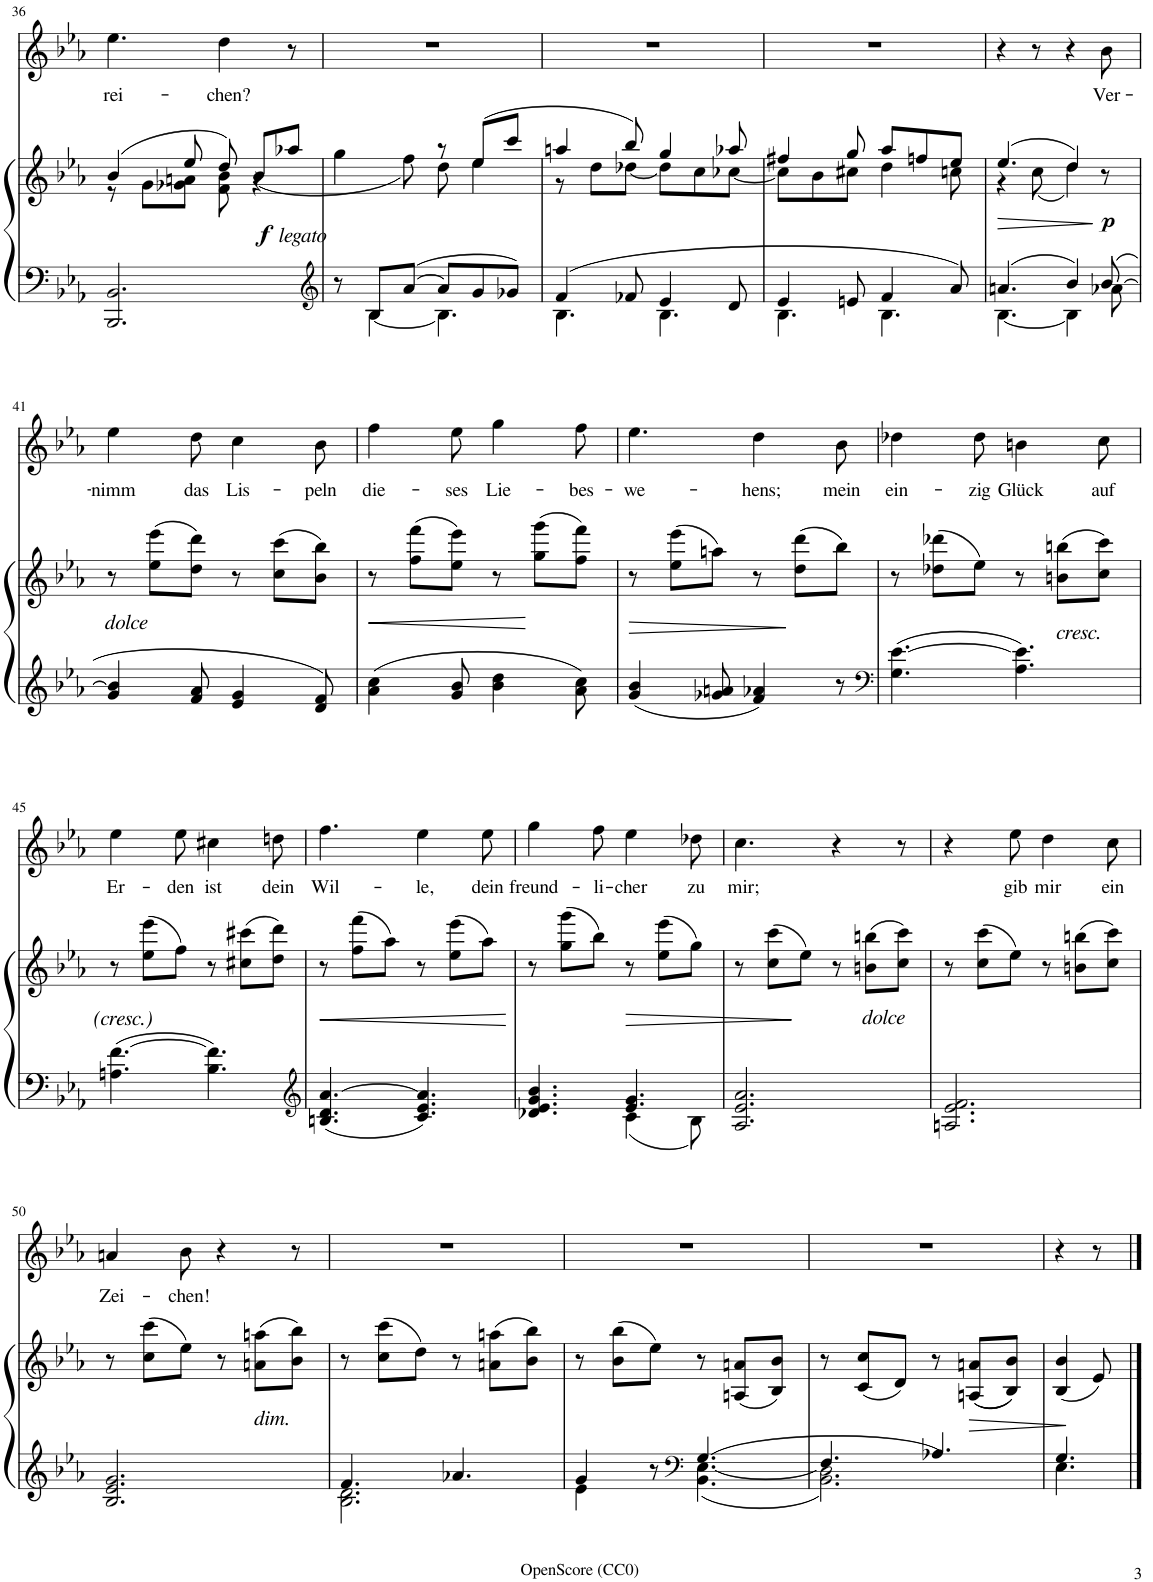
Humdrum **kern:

**kern	**kern	**dynam	**kern	**text
*part2	*part2	*part2	*part1	*part1
*staff3	*staff2	*staff2/3	*staff1	*staff1
*I"Piano	*	*	*I"Voice	*
*I'Pno	*	*	*	*
!!LO:PB:g=z
*clefF4	*clefG2	*	*clefG2	*
*k[b-e-a-]	*k[b-e-a-]	*	*k[b-e-a-]	*
*M6/8	*M6/8	*	*M6/8	*
=36	=36	=36	=36	=36
*	*^	*	*	*
!	!	!	!	!	!LO:LY:b
2.BBB-/ 2.BB-/	(4b-/	8r	.	4.ee-\	rei-
.	.	8g\L	.	.	.
.	8ee-/	8g-X\ 8an\J	.	.	.
!	!	!	!	!	!LO:LY:b
.	8dd/)	8f\ 8b-\	.	4dd\	-chen?
!	!LO:TX:b:i:t=legato	!	!	!	!
!	!	!	!LO:DY:b	!	!
.	(8b-/L	4r	f	.	.
.	8aa-X/J	.	.	8r	.
=37	=37	=37	=37	=37	=37
*clefG2	*	*	*	*	*
*^	*	*	*	*	*
8r	8ryy	4ryy	4gg\	.	2.r	.
8B-/L	[4B-\	.	.	.	.	.
[8a-/J	.	8ryy	8ff\)	.	.	.
8a-/L]	4.B-\]	8r	8dd\	.	.	.
8g/	.	(8ee-/L	4ee-\	.	.	.
8g-X/J	.	8ccc/J	.	.	.	.
=38	=38	=38	=38	=38	=38	=38
4f/	4.B-\	4aan/	8r	.	2.r	.
.	.	.	8dd\L	.	.	.
8f-X/	.	8bb-/)	[8dd-X\J	.	.	.
4e-/	4.B-\	4gg/	8dd-\L]	.	.	.
.	.	.	8cc\	.	.	.
8d/	.	8aa-X/	[8cc-X\J	.	.	.
=39	=39	=39	=39	=39	=39	=39
4e-/	4.B-\	4ff#X/	8cc-\L]	.	2.r	.
.	.	.	8b-\	.	.	.
8en/	.	8gg/	8cc#X\J	.	.	.
4f/	4.B-\	8aa-/L	4dd\	.	.	.
.	.	8ffn/	.	.	.	.
8a-/	.	8ee-/J	8ccn\	.	.	.
=40	=40	=40	=40	=40	=40	=40
!	!	!	!	!LO:HP:b	!	!
4.an/	[4.B-\	(4.ee-/	4r	>	4r	.
.	.	.	(8cc\	.	8r	.
4b-/	4B-\]	4dd/)	4dd\)	.	4r	.
!	!	!	!	!LO:DY:n=1:b	!	!LO:LY:b
[8b-/	8a-X\	8r	8ryy	] p	8b-\	Ver-
!!LO:LB:g=z
=41	=41	=41	=41	=41	=41	=41
!	!	!LO:TX:b:i:t=dolce	!	!	!	!
!	!	!	!	!	!	!LO:LY:b
*v	*v	*	*	*	*	*
*	*v	*v	*	*	*
4g/ 4b-/]	8r	.	4ee-\	-nimm
.	(8ee-\ 8eee-\L	.	.	.
!	!	!	!	!LO:LY:b
8f/ 8a-/	8dd\ 8ddd\J)	.	8dd\	das
!	!	!	!	!LO:LY:b
4e-/ 4g/	8r	.	4cc\	Lis-
.	(8cc\ 8ccc\L	.	.	.
!	!	!	!	!LO:LY:b
8d/ 8f/	8b-\ 8bb-\J)	.	8b-\	-peln
=42	=42	=42	=42	=42
!	!	!LO:HP:b	!	!LO:LY:b
4a-\ 4cc\	8r	<	4ff\	die-
.	(8ff\ 8fff\L	.	.	.
!	!	!	!	!LO:LY:b
8g/ 8b-/	8ee-\ 8eee-\J)	.	8ee-\	-ses
!	!	!	!	!LO:LY:b
4b-\ 4dd\	8r	.	4gg\	Lie-
.	(8gg\ 8ggg\L	[	.	.
!	!	!	!	!LO:LY:b
8a-\ 8cc\	8ff\ 8fff\J)	.	8ff\	-bes-
=43	=43	=43	=43	=43
!	!	!LO:HP:b	!	!LO:LY:b
4g/ 4b-/	8r	>	4.ee-\	-we-
.	(8ee-\ 8eee-\L	.	.	.
8g-X/ 8an/	8aan\J)	.	.	.
!	!	!	!	!LO:LY:b
4f/ 4a-X/	8r	.	4dd\	-hens;
.	(8dd\ 8ddd\L	]	.	.
!	!	!	!	!LO:LY:b
8r	8bb-\J)	.	8b-\	mein
=44	=44	=44	=44	=44
*clefF4	*	*	*	*
!	!	!	!	!LO:LY:b
4.G\ [4.e-\	8r	.	4dd-X\	ein-
.	(8dd-X\ 8ddd-X\L	.	.	.
!	!	!	!	!LO:LY:b
.	8ee-\J)	.	8dd-\	-zig
!	!	!	!	!LO:LY:b
4.A-\ 4.e-\]	8r	.	4bn\	Glück
!	!LO:TX:b:i:t=cresc.	!	!	!
.	(8bn\ 8bbn\L	.	.	.
!	!	!	!	!LO:LY:b
.	8cc\ 8ccc\J)	.	8cc\	auf
!!LO:LB:g=z
=45	=45	=45	=45	=45
!	!	!	!	!LO:LY:b
4.An\ [4.f\	8r	.	4ee-\	Er-
.	(8ee-\ 8eee-\L	.	.	.
!	!	!	!	!LO:LY:b
.	8ff\J)	.	8ee-\	-den
!	!	!	!	!LO:LY:b
4.B-\ 4.f\]	8r	.	4cc#X\	ist
.	(8cc#X\ 8ccc#X\L	.	.	.
!	!	!	!	!LO:LY:b
.	8dd\ 8ddd\J)	.	8ddn\	dein
=46	=46	=46	=46	=46
*clefG2	*	*	*	*
!	!	!LO:HP:b	!	!LO:LY:b
4.Bn/ 4.d/ [4.a-/	8r	<	4.ff\	Wil-
.	(8ff\ 8fff\L	.	.	.
.	8aa-\J)	.	.	.
!	!	!	!	!LO:LY:b
4.c/ 4.e-/ 4.a-/]	8r	.	4ee-\	-le,
.	(8ee-\ 8eee-\L	.	.	.
!	!	!	!	!LO:LY:b
.	8aa-\J)	.	8ee-\	dein
.	.	[	.	.
=47	=47	=47	=47	=47
*^	*	*	*	*
!	!	!	!	!	!LO:LY:b
4.d-X/ 4.e-/ 4.g/ 4.b-/	4.ryy	8r	.	4gg\	freund-
.	.	(8gg\ 8ggg\L	.	.	.
!	!	!	!	!	!LO:LY:b
.	.	8bb-\J)	.	8ff\	-li-
!	!	!	!LO:HP:b	!	!LO:LY:b
4.e-/ 4.g/	4c\	8r	>	4ee-\	-cher
.	.	(8ee-\ 8eee-\L	.	.	.
!	!	!	!	!	!LO:LY:b
.	8B-\	8gg\J)	.	8dd-X\	zu
=48	=48	=48	=48	=48	=48
!	!	!	!	!	!LO:LY:b
*v	*v	*	*	*	*
2.A-/ 2.e-/ 2.a-/	8r	.	4.cc\	mir;
.	(8cc\ 8ccc\L	.	.	.
.	8ee-\J)	]	.	.
.	8r	.	4r	.
!	!LO:TX:b:i:t=dolce	!	!	!
.	(8bn\ 8bbn\L	.	.	.
.	8cc\ 8ccc\J)	.	8r	.
=49	=49	=49	=49	=49
2.An/ 2.e-/ 2.f/	8r	.	4r	.
.	(8cc\ 8ccc\L	.	.	.
!	!	!	!	!LO:LY:b
.	8ee-\J)	.	8ee-\	gib
!	!	!	!	!LO:LY:b
.	8r	.	4dd\	mir
.	(8bn\ 8bbn\L	.	.	.
!	!	!	!	!LO:LY:b
.	8cc\ 8ccc\J)	.	8cc\	ein
!!LO:LB:g=z
=50	=50	=50	=50	=50
!	!	!	!	!LO:LY:b
2.B-/ 2.e-/ 2.g/	8r	.	4an/	Zei-
.	(8cc\ 8ccc\L	.	.	.
!	!	!	!	!LO:LY:b
.	8ee-\J)	.	8b-\	-chen!
.	8r	.	4r	.
!	!LO:TX:b:i:t=dim.	!	!	!
.	(8an\ 8aan\L	.	.	.
.	8b-\ 8bb-\J)	.	8r	.
=51	=51	=51	=51	=51
*^	*	*	*	*
4.f/	2.B-\ 2.d\	8r	.	2.r	.
.	.	(8cc\ 8ccc\L	.	.	.
.	.	8dd\J)	.	.	.
4.a-X/	.	8r	.	.	.
.	.	(8an\ 8aan\L	.	.	.
.	.	8b-\ 8bb-\J)	.	.	.
=52	=52	=52	=52	=52	=52
4g/	4e-\	8r	.	2.r	.
.	.	(8b-\ 8bb-\L	.	.	.
8r	8ryy	8ee-\J)	.	.	.
*clefF4	*	*	*	*	*
4.G/	[4.BB-\ 4.E-\	8r	.	.	.
.	.	(8An/ 8an/L	.	.	.
.	.	8B-/ 8b-/J)	.	.	.
=53	=53	=53	=53	=53	=53
4.F/	2.BB-\] 2.D\	8r	.	2.r	.
.	.	(8c/ 8cc/L	.	.	.
.	.	8d/J)	.	.	.
4.A-X/	.	8r	.	.	.
!	!	!	!LO:HP:b	!	!
.	.	((8An/ 8an/L	>	.	.
.	.	8B-/ 8b-/J))	.	.	.
=54	=54	=54	=54	=54	=54
4.G/	4.E-\	(4B-/ 4b-/	.	4r	.
.	.	8e-/)	.	8r	.
*v	*v	*	*	*	*
.	.	]	.	.
==	==	==	==	==
*-	*-	*-	*-	*-
